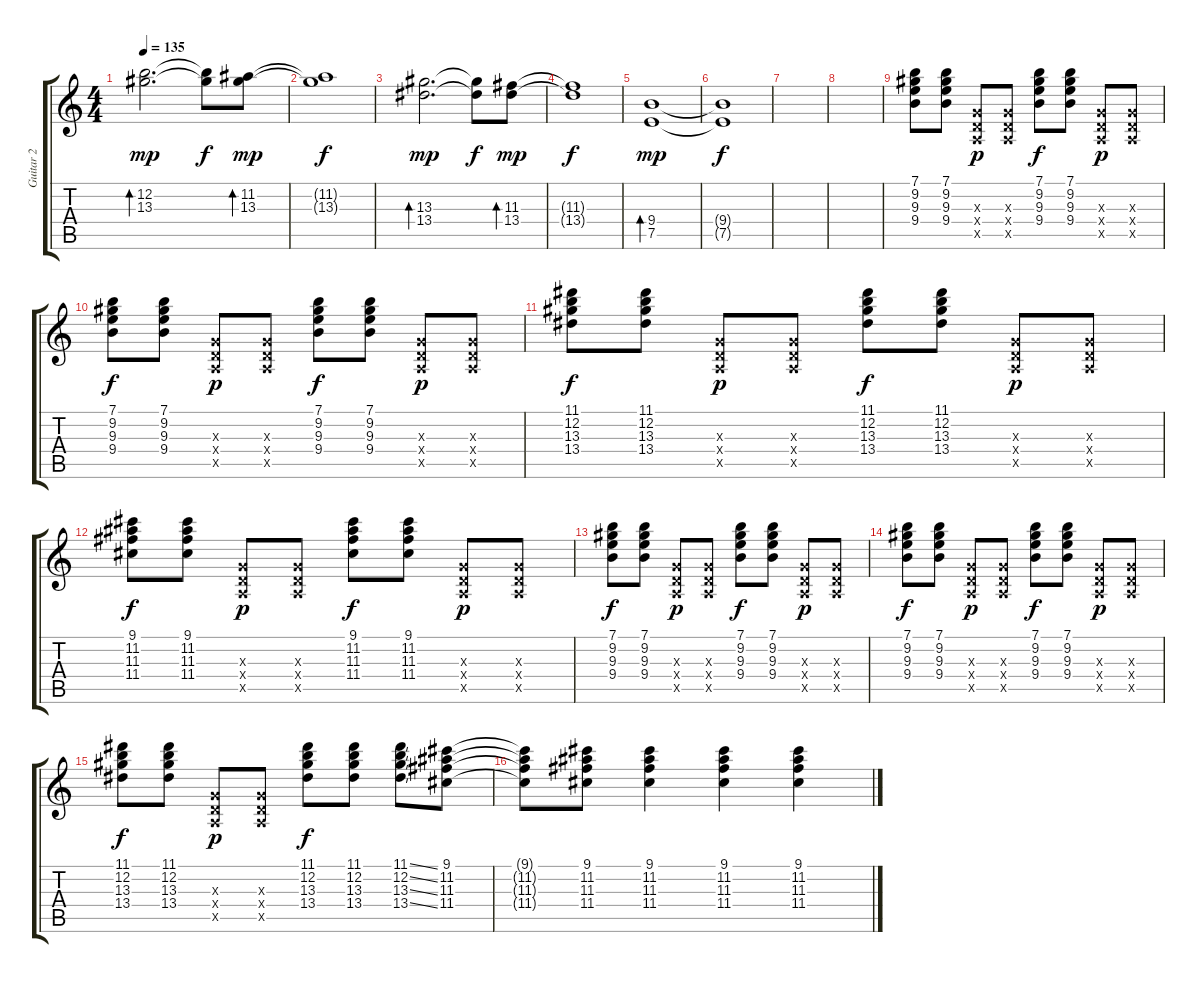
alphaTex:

\track ("Guitar 2" "Guitar 2") {instrument electricguitarjazz}
\staff {score tabs}
\tuning (E4 B3 G3 D3 A2 E2) {hide}
\ts (4 4)
\tempo 135
\clef g2
\ks c
(12.2 13.3).2{d bd 240 dy mp} (12.2{t} 13.3{t}).8{dy f} (11.2 13.3).8{bd 240 dy mp} |
(11.2{t} 13.3{t}).1{dy f} |
(13.3 13.4).2{d bd 240 dy mp} (13.3{t} 13.4{t}).8{dy f} (11.3 13.4).8{bd 240 dy mp} |
(11.3{t} 13.4{t}).1{dy f} |
(9.4 7.5).1{bd 240 dy mp} |
(9.4{t} 7.5{t}).1{dy f} |
|
|
(7.1 9.2 9.3 9.4).8{volume 11} (7.1 9.2 9.3 9.4).8 (0.3{x} 0.4{x} 0.5{x}).8{dy p} (0.3{x} 0.4{x} 0.5{x}).8 (7.1 9.2 9.3 9.4).8{dy f} (7.1 9.2 9.3 9.4).8 (0.3{x} 0.4{x} 0.5{x}).8{dy p} (0.3{x} 0.4{x} 0.5{x}).8 |
(7.1 9.2 9.3 9.4).8{dy f} (7.1 9.2 9.3 9.4).8 (0.3{x} 0.4{x} 0.5{x}).8{dy p} (0.3{x} 0.4{x} 0.5{x}).8 (7.1 9.2 9.3 9.4).8{dy f} (7.1 9.2 9.3 9.4).8 (0.3{x} 0.4{x} 0.5{x}).8{dy p} (0.3{x} 0.4{x} 0.5{x}).8 |
(11.1 12.2 13.3 13.4).8{dy f} (11.1 12.2 13.3 13.4).8 (0.3{x} 0.4{x} 0.5{x}).8{dy p} (0.3{x} 0.4{x} 0.5{x}).8 (11.1 12.2 13.3 13.4).8{dy f} (11.1 12.2 13.3 13.4).8 (0.3{x} 0.4{x} 0.5{x}).8{dy p} (0.3{x} 0.4{x} 0.5{x}).8 |
(9.1 11.2 11.3 11.4).8{dy f} (9.1 11.2 11.3 11.4).8 (0.3{x} 0.4{x} 0.5{x}).8{dy p} (0.3{x} 0.4{x} 0.5{x}).8 (9.1 11.2 11.3 11.4).8{dy f} (9.1 11.2 11.3 11.4).8 (0.3{x} 0.4{x} 0.5{x}).8{dy p} (0.3{x} 0.4{x} 0.5{x}).8 |
(7.1 9.2 9.3 9.4).8{dy f} (7.1 9.2 9.3 9.4).8 (0.3{x} 0.4{x} 0.5{x}).8{dy p} (0.3{x} 0.4{x} 0.5{x}).8 (7.1 9.2 9.3 9.4).8{dy f} (7.1 9.2 9.3 9.4).8 (0.3{x} 0.4{x} 0.5{x}).8{dy p} (0.3{x} 0.4{x} 0.5{x}).8 |
(7.1 9.2 9.3 9.4).8{dy f} (7.1 9.2 9.3 9.4).8 (0.3{x} 0.4{x} 0.5{x}).8{dy p} (0.3{x} 0.4{x} 0.5{x}).8 (7.1 9.2 9.3 9.4).8{dy f} (7.1 9.2 9.3 9.4).8 (0.3{x} 0.4{x} 0.5{x}).8{dy p} (0.3{x} 0.4{x} 0.5{x}).8 |
(11.1 12.2 13.3 13.4).8{dy f} (11.1 12.2 13.3 13.4).8 (0.3{x} 0.4{x} 0.5{x}).8{dy p} (0.3{x} 0.4{x} 0.5{x}).8 (11.1 12.2 13.3 13.4).8{dy f} (11.1 12.2 13.3 13.4).8 (11.1{ss} 12.2{ss} 13.3{ss} 13.4{ss}).8 (9.1 11.2 11.3 11.4).8 |
(9.1{t} 11.2{t} 11.3{t} 11.4{t}).8 (9.1 11.2 11.3 11.4).8 (9.1 11.2 11.3 11.4).4 (9.1 11.2 11.3 11.4).4 (9.1 11.2 11.3 11.4).4
